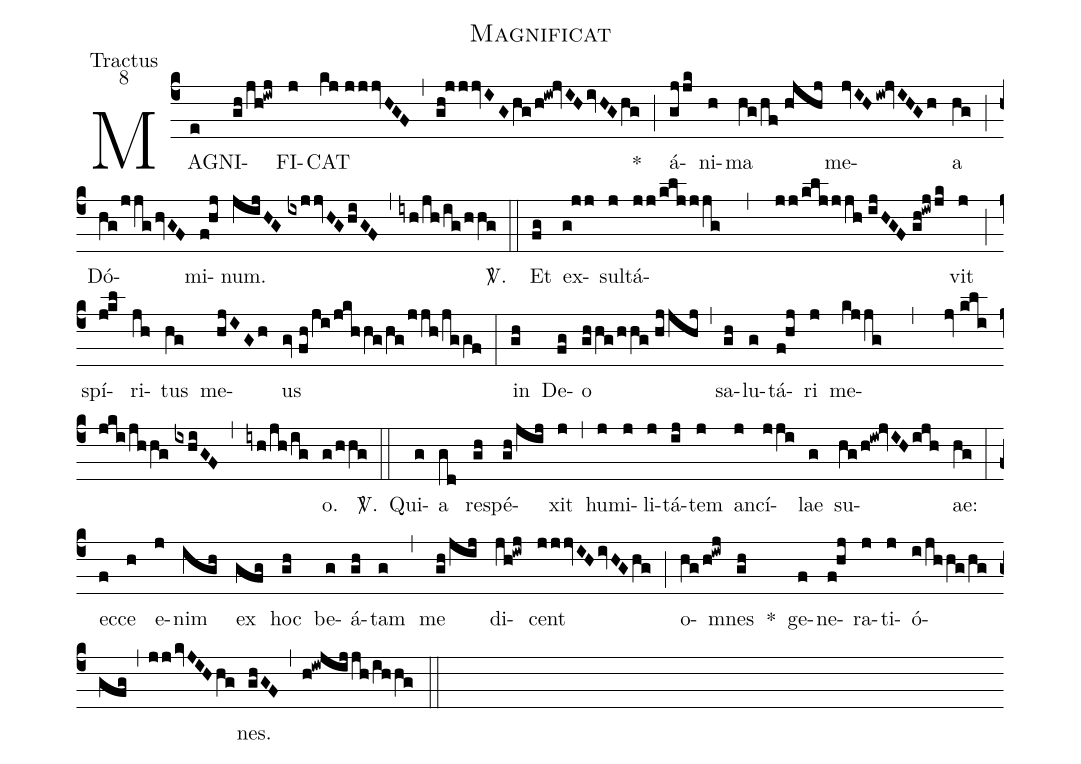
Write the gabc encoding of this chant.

name:Magnificat;
office-part:Tractus;
mode:8;
%%
(c4) MAG(e)NI(gh/jh!iwj)FI(j)CAT(kj//jjjvHGF) (,) (gh!jjjvIG/hg/h!iw!jvIH/ivHG/hg) *(;) á(gjjk)ni(h)ma(hg/hf//hjhj) me(jvIH/iw!jvIHGh)a(hg) (;) Dó(hg/jjg/hvGF)mi(f!hj)num.(jijHG//ixjjvHG/hiGF) (,) (iyh/jh/ig/hhg) <sp>V/</sp>.(::) Et(fg) ex(g!jj)sul(j)tá(jj/kljjjg , jj/kljjjh//ijHGF//gh!iwjjk)vit(j) (;) spí(j!kl)ri(jh)tus(hg) me(hjIGh)us(gv//fh/ji/jkhhg/hg/jjh/jggf) (:) in(gh) De(fg)o(ghhg/hhg//hjjhj) (,) sa(gh)lu(g)tá(f!hj)ri(j) me(kjjg , jv//kli/jki/jhhg//ixhiGF,iyh/jh/ig)o.(g/hhg) <sp>V/</sp>.(::) Qui(g)a(gd) re(gh)spé(gh/jij)xit(j) (,) hu(j)mi(j)li(j)tá(ij)tem(j) an(j)cí(jji)lae(g) su(hg/h!iw!jvIH/ijh)ae:(hg) (:) ec(f)ce(h) e(j)nim(igh) ex(gfg) hoc(gh) be(g)á(gh)tam(g) (,) me(gh/jij) di(jh!iwj)cent(jjjvIH/ivHG/hg) (;) o(hg/h!iwj)mnes(gh) *() ge(f)ne(f!hj)ra(j)ti(j)ó(i/jhhg/hggfg,jj/kvJIHhg)nes.(ghGF) (,) (h!iwjijjh/ihhg) (::)
